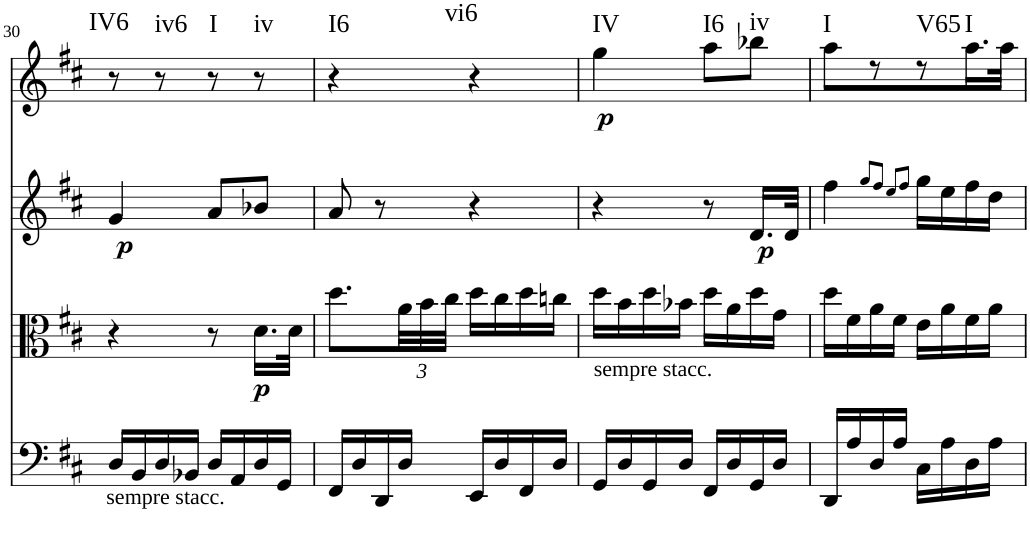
**kern	**kern	**dynam	**kern	**dynam	**kern	**dynam	**harte
*part4	*part3	*part3	*part2	*part2	*part1	*part1	*part1
*staff4	*staff3	*staff3	*staff2	*staff2	*staff1	*staff1	*
*I"Violoncello	*I"Viola	*	*I"Violin 2	*	*I"Violin 1	*	*
*I'Vc	*I'Vla	*	*I'Vln	*	*I'Vln	*	*
!!LO:PB:g=z
*clefF4	*clefC3	*	*clefG2	*	*clefG2	*	*
*k[f#c#]	*k[f#c#]	*	*k[f#c#]	*	*k[f#c#]	*	*
*D:	*D:	*	*D:	*	*D:	*	*
*M2/4	*M2/4	*	*M2/4	*	*M2/4	*	*
=30	=30	=30	=30	=30	=30	=30	=30
!LO:TX:b:t=sempre stacc.	!	!	!	!	!	!	!
!	!	!	!	!LO:DY:b	!	!	!LO:H:kt=IV6
16D/LL	4r	.	4g/	p	8r	.	N
16BB/	.	.	.	.	.	.	.
!	!	!	!	!	!	!	!LO:H:kt=iv6
16D/	.	.	.	.	8r	.	N
16BB-X/JJ	.	.	.	.	.	.	.
!	!	!	!	!	!	!	!LO:H:kt=I
16D/LL	8r	.	8a/L	.	8r	.	N
16AA/	.	.	.	.	.	.	.
!	!	!LO:DY:b	!	!	!	!	!LO:H:kt=iv
16D/	16.d\LL	p	8b-X/J	.	8r	.	N
16GG/JJ	.	.	.	.	.	.	.
.	32d\JJk	.	.	.	.	.	.
=31	=31	=31	=31	=31	=31	=31	=31
!	!	!	!	!	!	!	!LO:H:kt=I6
16FF#/LL	8.dd\L	.	8a/	.	4r	.	N
16D/	.	.	.	.	.	.	.
16DD/	.	.	8r	.	.	.	.
*	*Xbrackettup	*	*	*	*	*	*
16D/JJ	48a\LL	.	.	.	.	.	.
.	48b\	.	.	.	.	.	.
.	48cc#\JJJ	.	.	.	.	.	.
!	!	!	!	!	!	!	!LO:H:kt=vi6
16EE/LL	16dd\LL	.	4r	.	4r	.	N
16D/	16cc#\	.	.	.	.	.	.
16FF#/	16dd\	.	.	.	.	.	.
16D/JJ	16ccn\JJ	.	.	.	.	.	.
=32	=32	=32	=32	=32	=32	=32	=32
!	!LO:TX:b:t=sempre stacc.	!	!	!	!	!	!
!	!	!	!	!	!	!LO:DY:b	!LO:H:kt=IV
16GG/LL	16dd\LL	.	4r	.	4gg\	p	N
16D/	16b\	.	.	.	.	.	.
16GG/	16dd\	.	.	.	.	.	.
16D/JJ	16b-X\JJ	.	.	.	.	.	.
!	!	!	!	!	!	!	!LO:H:kt=I6
16FF#/LL	16dd\LL	.	8r	.	8aa\L	.	N
16D/	16a\	.	.	.	.	.	.
!	!	!	!	!LO:DY:b	!	!	!LO:H:kt=iv
16GG/	16dd\	.	16.d/LL	p	8bb-X\J	.	N
16D/JJ	16g\JJ	.	.	.	.	.	.
.	.	.	32d/JJk	.	.	.	.
=33	=33	=33	=33	=33	=33	=33	=33
!	!	!	!	!	!	!	!LO:H:kt=I
16DD/LL	16dd\LL	.	4ff#\	.	8aa\L	.	N
16A/	16f#\	.	.	.	.	.	.
16D/	16a\	.	.	.	8r	.	.
16A/JJ	16f#\JJ	.	.	.	.	.	.
.	.	.	8qgg/L	.	.	.	.
.	.	.	8qff#/J	.	.	.	.
.	.	.	8qee/L	.	.	.	.
.	.	.	8qff#/J	.	.	.	.
!	!	!	!	!	!	!	!LO:H:kt=V65
16C#\LL	16e\LL	.	16gg\LL	.	8r	.	N
16A\	16a\	.	16ee\	.	.	.	.
!	!	!	!	!	!	!	!LO:H:kt=I
16D\	16f#\	.	16ff#\	.	16.aa\L	.	N
16A\JJ	16a\JJ	.	16dd\JJ	.	.	.	.
.	.	.	.	.	32aa\JJk	.	.
=	=	=	=	=	=	=	=
*-	*-	*-	*-	*-	*-	*-	*-
